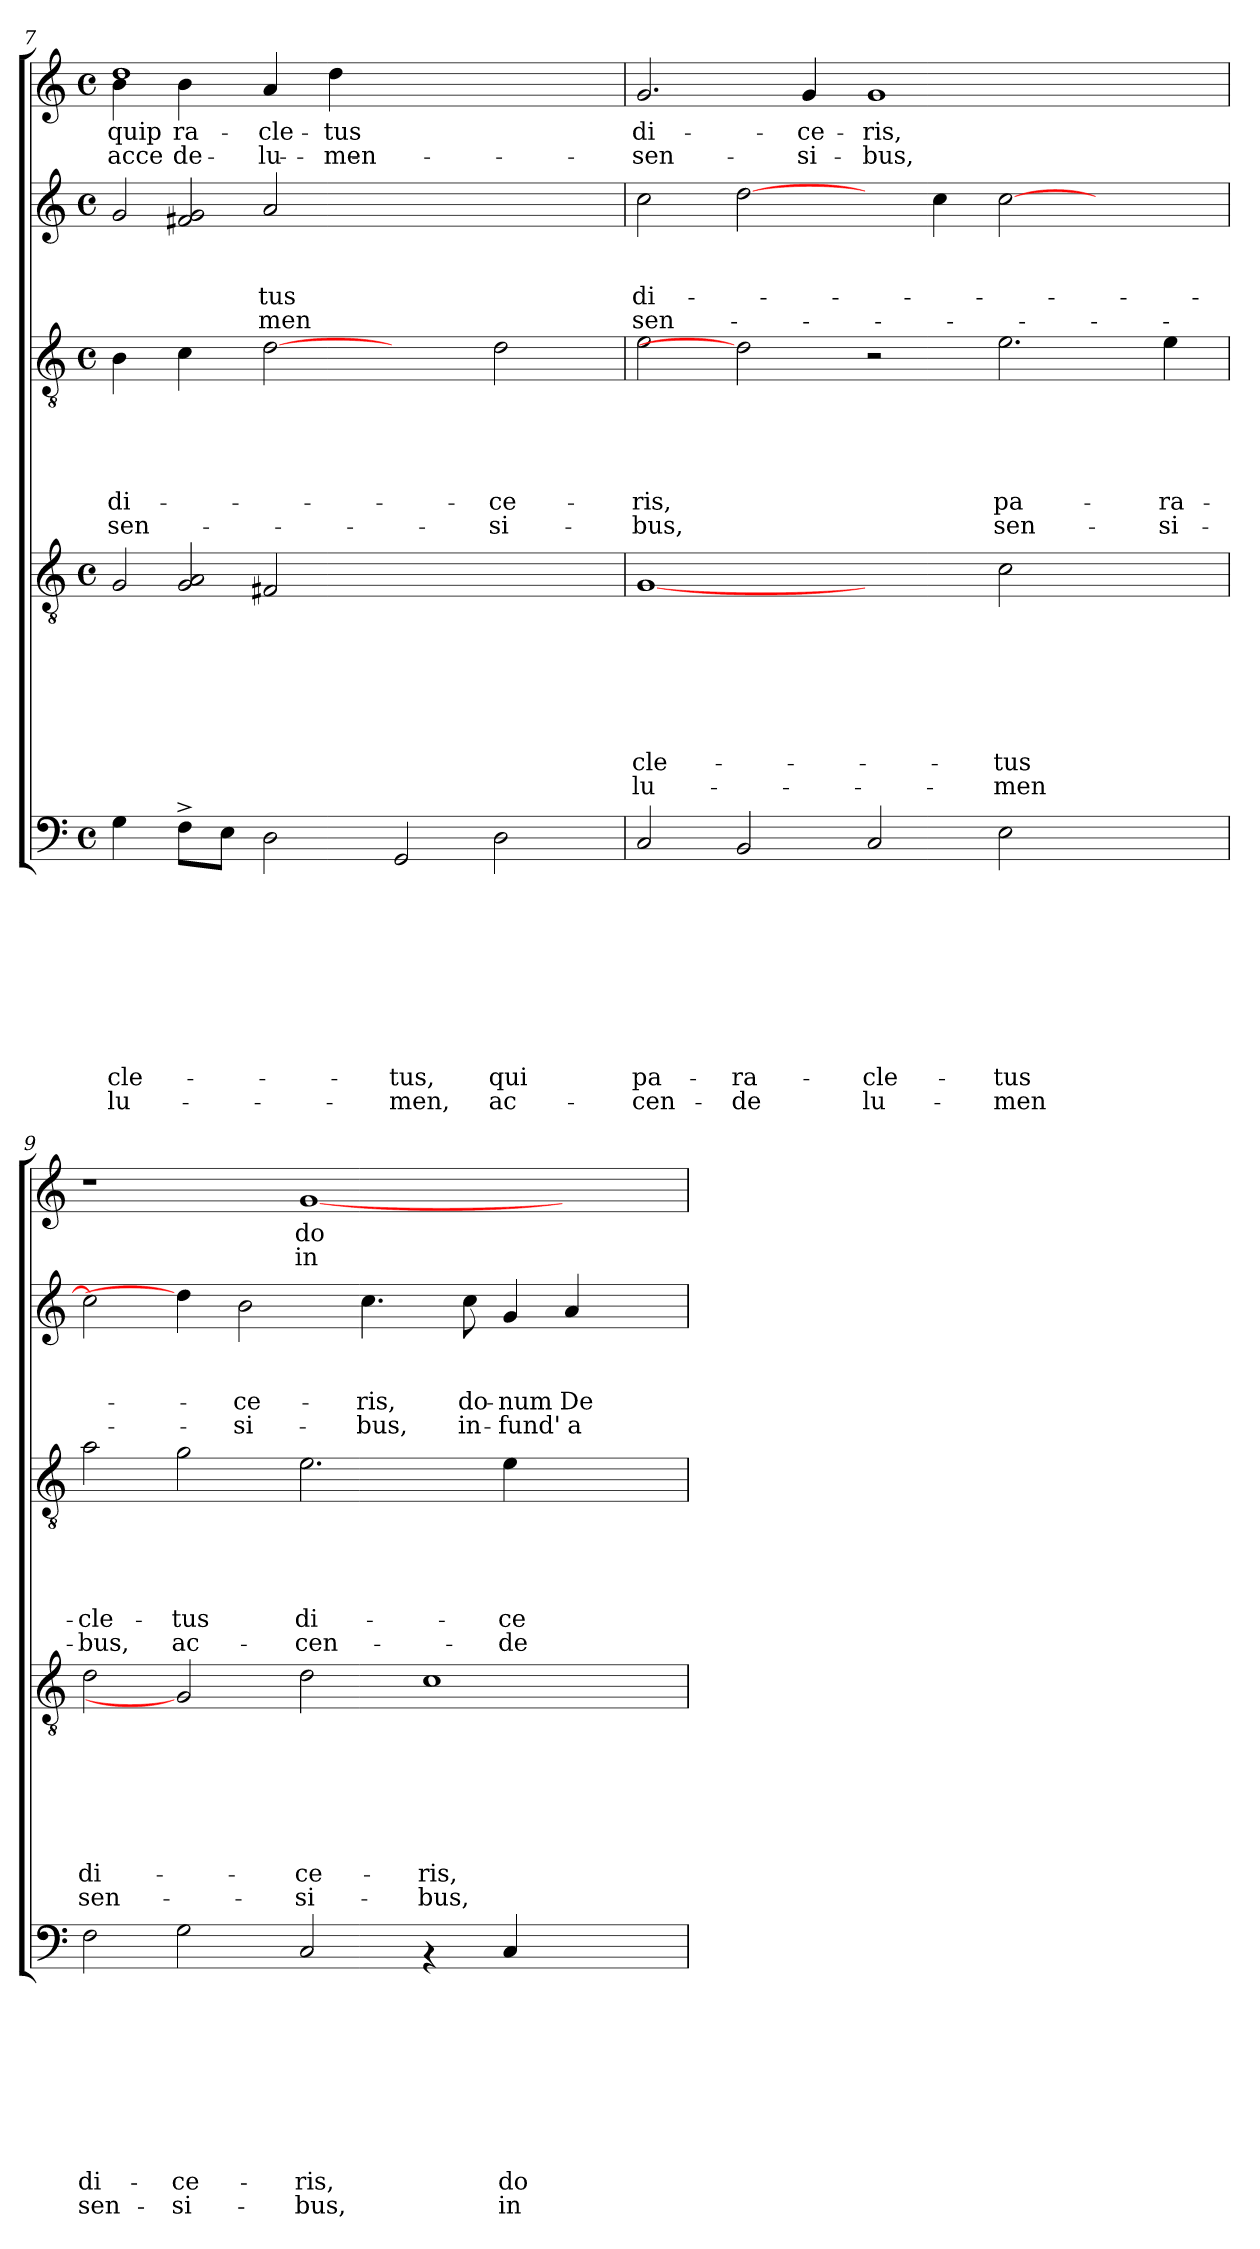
**kern	**text	**text	**text	**text	**text	**text	**text	**text	**text	**text	**kern	**text	**text	**text	**text	**text	**text	**text	**text	**kern	**text	**text	**text	**text	**text	**text	**kern	**text	**text	**text	**text	**kern	**text	**text
*part5	*part5	*part5	*part5	*part5	*part5	*part5	*part5	*part5	*part5	*part5	*part4	*part4	*part4	*part4	*part4	*part4	*part4	*part4	*part4	*part3	*part3	*part3	*part3	*part3	*part3	*part3	*part2	*part2	*part2	*part2	*part2	*part1	*part1	*part1
*staff5	*staff5	*staff5	*staff5	*staff5	*staff5	*staff5	*staff5	*staff5	*staff5	*staff5	*staff4	*staff4	*staff4	*staff4	*staff4	*staff4	*staff4	*staff4	*staff4	*staff3	*staff3	*staff3	*staff3	*staff3	*staff3	*staff3	*staff2	*staff2	*staff2	*staff2	*staff2	*staff1	*staff1	*staff1
*clefF4	*	*	*	*	*	*	*	*	*	*	*clefGv2	*	*	*	*	*	*	*	*	*clefGv2	*	*	*	*	*	*	*clefG2	*	*	*	*	*clefG2	*	*
*k[]	*	*	*	*	*	*	*	*	*	*	*k[]	*	*	*	*	*	*	*	*	*k[]	*	*	*	*	*	*	*k[]	*	*	*	*	*k[]	*	*
*C:	*	*	*	*	*	*	*	*	*	*	*C:	*	*	*	*	*	*	*	*	*C:	*	*	*	*	*	*	*C:	*	*	*	*	*C:	*	*
*M4/4	*	*	*	*	*	*	*	*	*	*	*M4/4	*	*	*	*	*	*	*	*	*M4/4	*	*	*	*	*	*	*M4/4	*	*	*	*	*M4/4	*	*
*met(c)	*	*	*	*	*	*	*	*	*	*	*met(c)	*	*	*	*	*	*	*	*	*met(c)	*	*	*	*	*	*	*met(c)	*	*	*	*	*met(c)	*	*
=7	=7	=7	=7	=7	=7	=7	=7	=7	=7	=7	=7	=7	=7	=7	=7	=7	=7	=7	=7	=7	=7	=7	=7	=7	=7	=7	=7	=7	=7	=7	=7	=7	=7	=7
!	!	!	!	!	!	!	!	!	!LO:LY:b	!LO:LY:b	!	!	!	!	!	!	!	!	!	!	!	!	!	!	!LO:LY:b	!LO:LY:b	!	!	!	!	!	!	!LO:LY:b	!LO:LY:b
*	*	*	*	*	*	*	*	*	*	*	*^	*	*	*	*	*	*	*	*	*	*	*	*	*	*	*	*^	*	*	*	*	*^	*	*
4G\	.	.	.	.	.	.	.	.	-cle-	lu-	2G/	4ryy	.	.	.	.	.	.	.	.	4B\	.	.	.	.	di-	sen-	2g/	4ryy	.	.	.	.	1dd	4b\	-quip	-acce-
!	!	!	!	!	!	!	!	!	!	!	!	!	!	!	!	!	!	!	!	!	!	!	!	!	!	!	!	!	!	!	!	!	!	!	!	!LO:LY:b	!LO:LY:b
8F^>\L	.	.	.	.	.	.	.	.	.	.	.	2G/ 2A/	.	.	.	.	.	.	.	.	4c\	.	.	.	.	.	.	.	2f#X/ 2g/	.	.	.	.	.	4b\	ra-	-de
8E\J	.	.	.	.	.	.	.	.	.	.	.	.	.	.	.	.	.	.	.	.	.	.	.	.	.	.	.	.	.	.	.	.	.	.	.	.	.
!	!	!	!	!	!	!	!	!	!	!	!	!	!	!	!	!	!	!	!	!	!	!	!	!	!	!	!	!	!	!	!	!LO:LY:b	!LO:LY:b	!	!	!LO:LY:b	!LO:LY:b
2D\	.	.	.	.	.	.	.	.	.	.	2F#X/	.	.	.	.	.	.	.	.	.	[2d	.	.	.	.	.	.	2a/	.	.	.	-tus	-men	.	4a/	-cle-	lu-
!	!	!	!	!	!	!	!	!	!	!	!	!	!	!	!	!	!	!	!	!	!	!	!	!	!	!	!	!	!	!	!	!	!	!	!	!LO:LY:b	!LO:LY:b
.	.	.	.	.	.	.	.	.	.	.	.	1ryy	.	.	.	.	.	.	.	.	.	.	.	.	.	.	.	.	1ryy	.	.	.	.	.	4dd\	-tus	-men
!	!	!	!	!	!	!	!	!	!LO:LY:b	!LO:LY:b	!	!	!	!	!	!	!	!	!	!	!	!	!	!	!	!	!	!	!	!	!	!	!	!	!	!	!
2GG/	.	.	.	.	.	.	.	.	-tus,	-men,	1ryy	.	.	.	.	.	.	.	.	.	2ryy	.	.	.	.	.	.	1ryy	.	.	.	.	.	1ryy	1ryy	.	.
!	!	!	!	!	!	!	!	!	!LO:LY:b	!LO:LY:b	!	!	!	!	!	!	!	!	!	!	!	!	!	!	!	!LO:LY:b	!LO:LY:b	!	!	!	!	!	!	!	!	!	!
2D\	.	.	.	.	.	.	.	.	qui	ac-	.	.	.	.	.	.	.	.	.	.	2d\	.	.	.	.	-ce-	-si-	.	.	.	.	.	.	.	.	.	.
.	.	.	.	.	.	.	.	.	.	.	.	4ryy	.	.	.	.	.	.	.	.	.	.	.	.	.	.	.	.	4ryy	.	.	.	.	.	.	.	.
*	*	*	*	*	*	*	*	*	*	*	*	*	*	*	*	*	*	*	*	*	*	*	*	*	*	*	*	*	*	*	*	*	*	*v	*v	*	*
=8	=8	=8	=8	=8	=8	=8	=8	=8	=8	=8	=8	=8	=8	=8	=8	=8	=8	=8	=8	=8	=8	=8	=8	=8	=8	=8	=8	=8	=8	=8	=8	=8	=8	=8	=8	=8
!	!	!	!	!	!	!	!	!	!LO:LY:b	!LO:LY:b	!	!	!	!	!	!	!	!	!LO:LY:b	!LO:LY:b	!	!	!	!	!	!LO:LY:b	!LO:LY:b	!	!	!	!	!LO:LY:b	!LO:LY:b	!	!LO:LY:b	!LO:LY:b
*	*	*	*	*	*	*	*	*	*	*	*v	*v	*	*	*	*	*	*	*	*	*	*	*	*	*	*	*	*v	*v	*	*	*	*	*	*	*
2C/	.	.	.	.	.	.	.	.	pa-	-cen-	[1G	.	.	.	.	.	.	cle-	lu-	2e\	.	.	.	.	-ris,	-bus,	2cc\	.	.	di-	sen-	2.g/	di-	sen-
!	!	!	!	!	!	!	!	!	!LO:LY:b	!LO:LY:b	!	!	!	!	!	!	!	!	!	!	!	!	!	!	!	!	!	!	!	!	!	!	!	!
2BB/	.	.	.	.	.	.	.	.	-ra-	-de	.	.	.	.	.	.	.	.	.	2d]	.	.	.	.	.	.	[2dd\	.	.	.	.	.	.	.
!	!	!	!	!	!	!	!	!	!	!	!	!	!	!	!	!	!	!	!	!	!	!	!	!	!	!	!	!	!	!	!	!	!LO:LY:b	!LO:LY:b
.	.	.	.	.	.	.	.	.	.	.	.	.	.	.	.	.	.	.	.	.	.	.	.	.	.	.	.	.	.	.	.	4g/	-ce-	-si-
!	!	!	!	!	!	!	!	!	!LO:LY:b	!LO:LY:b	!	!	!	!	!	!	!	!	!	!	!	!	!	!	!	!	!	!	!	!	!	!	!LO:LY:b	!LO:LY:b
2C/	.	.	.	.	.	.	.	.	-cle-	lu-	2ryy	.	.	.	.	.	.	.	.	2r	.	.	.	.	.	.	4ryy	.	.	.	.	1g	-ris,	-bus,
.	.	.	.	.	.	.	.	.	.	.	.	.	.	.	.	.	.	.	.	.	.	.	.	.	.	.	4cc\	.	.	.	.	.	.	.
!	!	!	!	!	!	!	!	!	!LO:LY:b	!LO:LY:b	!	!	!	!	!	!	!	!LO:LY:b	!LO:LY:b	!	!	!	!	!	!LO:LY:b	!LO:LY:b	!	!	!	!	!	!	!	!
2E\	.	.	.	.	.	.	.	.	-tus	-men	2c\	.	.	.	.	.	.	-tus	-men	2.e\	.	.	.	.	pa-	sen-	[>2cc\	.	.	.	.	.	.	.
2ryy	.	.	.	.	.	.	.	.	.	.	2ryy	.	.	.	.	.	.	.	.	.	.	.	.	.	.	.	2ryy	.	.	.	.	2ryy	.	.
!	!	!	!	!	!	!	!	!	!	!	!	!	!	!	!	!	!	!	!	!	!	!	!	!	!LO:LY:b	!LO:LY:b	!	!	!	!	!	!	!	!
.	.	.	.	.	.	.	.	.	.	.	.	.	.	.	.	.	.	.	.	4e\	.	.	.	.	-ra-	-si-	.	.	.	.	.	.	.	.
=9	=9	=9	=9	=9	=9	=9	=9	=9	=9	=9	=9	=9	=9	=9	=9	=9	=9	=9	=9	=9	=9	=9	=9	=9	=9	=9	=9	=9	=9	=9	=9	=9	=9	=9
!	!	!	!	!	!	!	!	!	!LO:LY:b	!LO:LY:b	!	!	!	!	!	!	!	!LO:LY:b	!LO:LY:b	!	!	!	!	!	!LO:LY:b	!LO:LY:b	!	!	!	!	!	!	!	!
2F\	.	.	.	.	.	.	.	.	di-	sen-	2d\	.	.	.	.	.	.	di-	sen-	2a\	.	.	.	.	-cle-	-bus,	2cc\]	.	.	.	.	1r	.	.
!	!	!	!	!	!	!	!	!	!LO:LY:b	!LO:LY:b	!	!	!	!	!	!	!	!	!	!	!	!	!	!	!LO:LY:b	!LO:LY:b	!	!	!	!	!	!	!	!
2G\	.	.	.	.	.	.	.	.	-ce-	-si-	2G]	.	.	.	.	.	.	.	.	2g\	.	.	.	.	-tus	ac-	4dd\]	.	.	.	.	.	.	.
!	!	!	!	!	!	!	!	!	!	!	!	!	!	!	!	!	!	!	!	!	!	!	!	!	!	!	!	!	!	!LO:LY:b	!LO:LY:b	!	!	!
.	.	.	.	.	.	.	.	.	.	.	.	.	.	.	.	.	.	.	.	.	.	.	.	.	.	.	2b\	.	.	-ce-	-si-	.	.	.
!	!	!	!	!	!	!	!	!	!LO:LY:b	!LO:LY:b	!	!	!	!	!	!	!	!LO:LY:b	!LO:LY:b	!	!	!	!	!	!LO:LY:b	!LO:LY:b	!	!	!	!	!	!	!LO:LY:b	!LO:LY:b
2C/	.	.	.	.	.	.	.	.	-ris,	-bus,	2d\	.	.	.	.	.	.	-ce-	-si-	2.e\	.	.	.	.	di-	-cen-	.	.	.	.	.	[<1g	do-	in-
!	!	!	!	!	!	!	!	!	!	!	!	!	!	!	!	!	!	!	!	!	!	!	!	!	!	!	!	!	!	!LO:LY:b	!LO:LY:b	!	!	!
.	.	.	.	.	.	.	.	.	.	.	.	.	.	.	.	.	.	.	.	.	.	.	.	.	.	.	4.cc\	.	.	-ris,	-bus,	.	.	.
!	!	!	!	!	!	!	!	!	!	!	!	!	!	!	!	!	!	!LO:LY:b	!LO:LY:b	!	!	!	!	!	!	!	!	!	!	!	!	!	!	!
4rAA	.	.	.	.	.	.	.	.	.	.	1c	.	.	.	.	.	.	-ris,	-bus,	.	.	.	.	.	.	.	.	.	.	.	.	.	.	.
!	!	!	!	!	!	!	!	!	!	!	!	!	!	!	!	!	!	!	!	!	!	!	!	!	!	!	!	!	!	!LO:LY:b	!LO:LY:b	!	!	!
.	.	.	.	.	.	.	.	.	.	.	.	.	.	.	.	.	.	.	.	.	.	.	.	.	.	.	8cc\	.	.	do-	in-	.	.	.
!	!	!	!	!	!	!	!	!	!LO:LY:b	!LO:LY:b	!	!	!	!	!	!	!	!	!	!	!	!	!	!	!LO:LY:b	!LO:LY:b	!	!	!	!LO:LY:b	!LO:LY:b	!	!	!
4C/	.	.	.	.	.	.	.	.	do-	in-	.	.	.	.	.	.	.	.	.	4e\	.	.	.	.	-ce-	-de	4g/	.	.	-num	-fund'	.	.	.
!	!	!	!	!	!	!	!	!	!	!	!	!	!	!	!	!	!	!	!	!	!	!	!	!	!	!	!	!	!	!LO:LY:b	!LO:LY:b	!	!	!
2ryy	.	.	.	.	.	.	.	.	.	.	.	.	.	.	.	.	.	.	.	2ryy	.	.	.	.	.	.	4a/	.	.	De-	a-	2ryy	.	.
.	.	.	.	.	.	.	.	.	.	.	.	.	.	.	.	.	.	.	.	.	.	.	.	.	.	.	4ryy	.	.	.	.	.	.	.
=	=	=	=	=	=	=	=	=	=	=	=	=	=	=	=	=	=	=	=	=	=	=	=	=	=	=	=	=	=	=	=	=	=	=
*-	*-	*-	*-	*-	*-	*-	*-	*-	*-	*-	*-	*-	*-	*-	*-	*-	*-	*-	*-	*-	*-	*-	*-	*-	*-	*-	*-	*-	*-	*-	*-	*-	*-	*-
